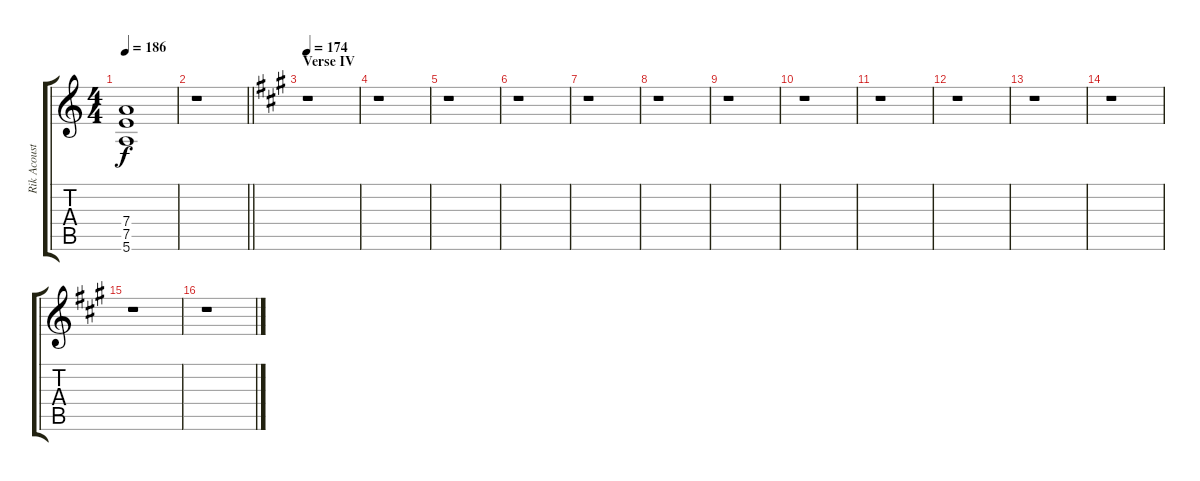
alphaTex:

\track ("Rik Acoustic (Lead)" "Rik Acoust") {instrument electricguitarjazz}
\staff {score tabs}
\tuning (E4 B3 G3 D3 A2 E2) {hide}
\ts (4 4)
\tempo 186
\clef g2
\ks c
(7.4{t} 7.5{t} 5.6{t}).1{dy f} |
\barLineRight lightlight
r.1 |
\section ("" "Verse IV")
\tempo 174
\ks a
r.1 |
r.1 |
r.1 |
r.1 |
r.1 |
r.1 |
r.1 |
r.1 |
r.1 |
r.1 |
r.1 |
r.1 |
r.1 |
r.1
